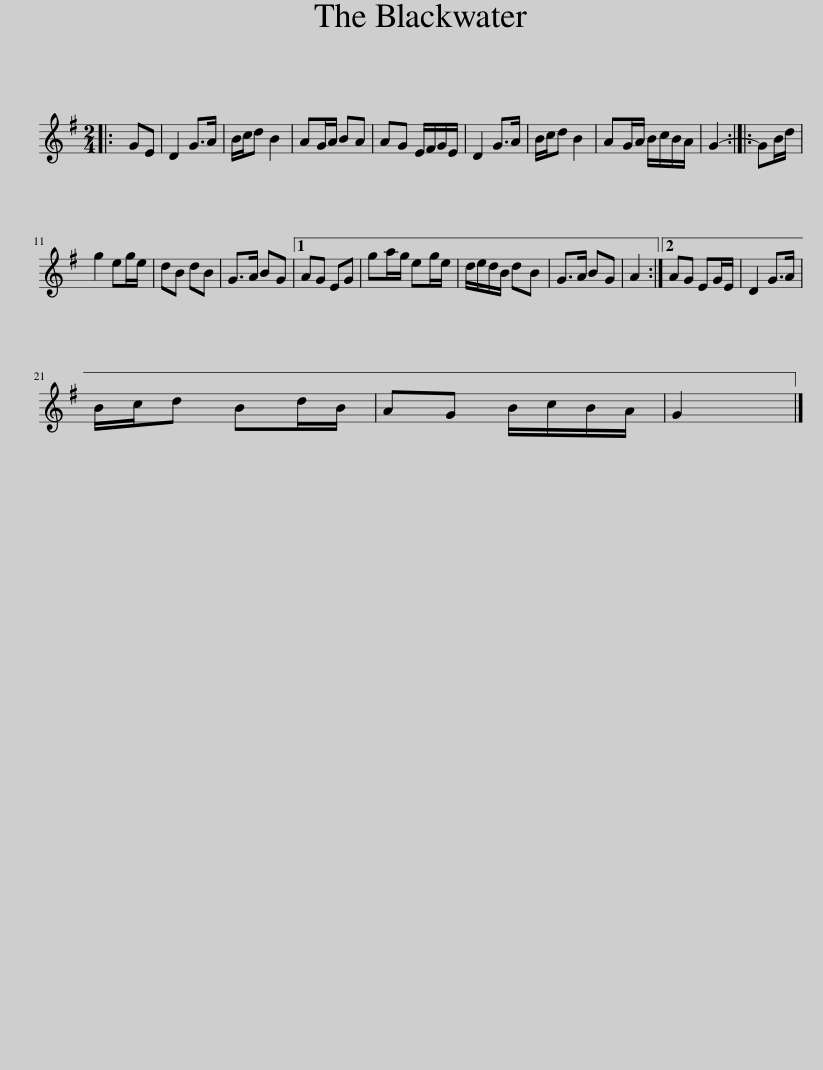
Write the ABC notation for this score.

X:1
L:1/8
M:2/4
I:linebreak $
K:G
V:1 treble
V:1
|: GE | D2 G>A | B/c/d B2 | AG/A/ BA | AG E/F/G/E/ | %5
 D2 G>A | B/c/d B2 | AG/A/ B/c/B/A/ | G2- :: GB/d/ |$ %10
 g2 eg/e/ | dB dB | G>A BG |1 AG EG | ga/g/ eg/e/ | %15
 d/e/d/B/ dB | G>A BG | A2 :|2 AG EG/E/ | D2 G>A |$ %20
 B/c/d Bd/B/ | AG B/c/B/A/ | G2 |] %23
